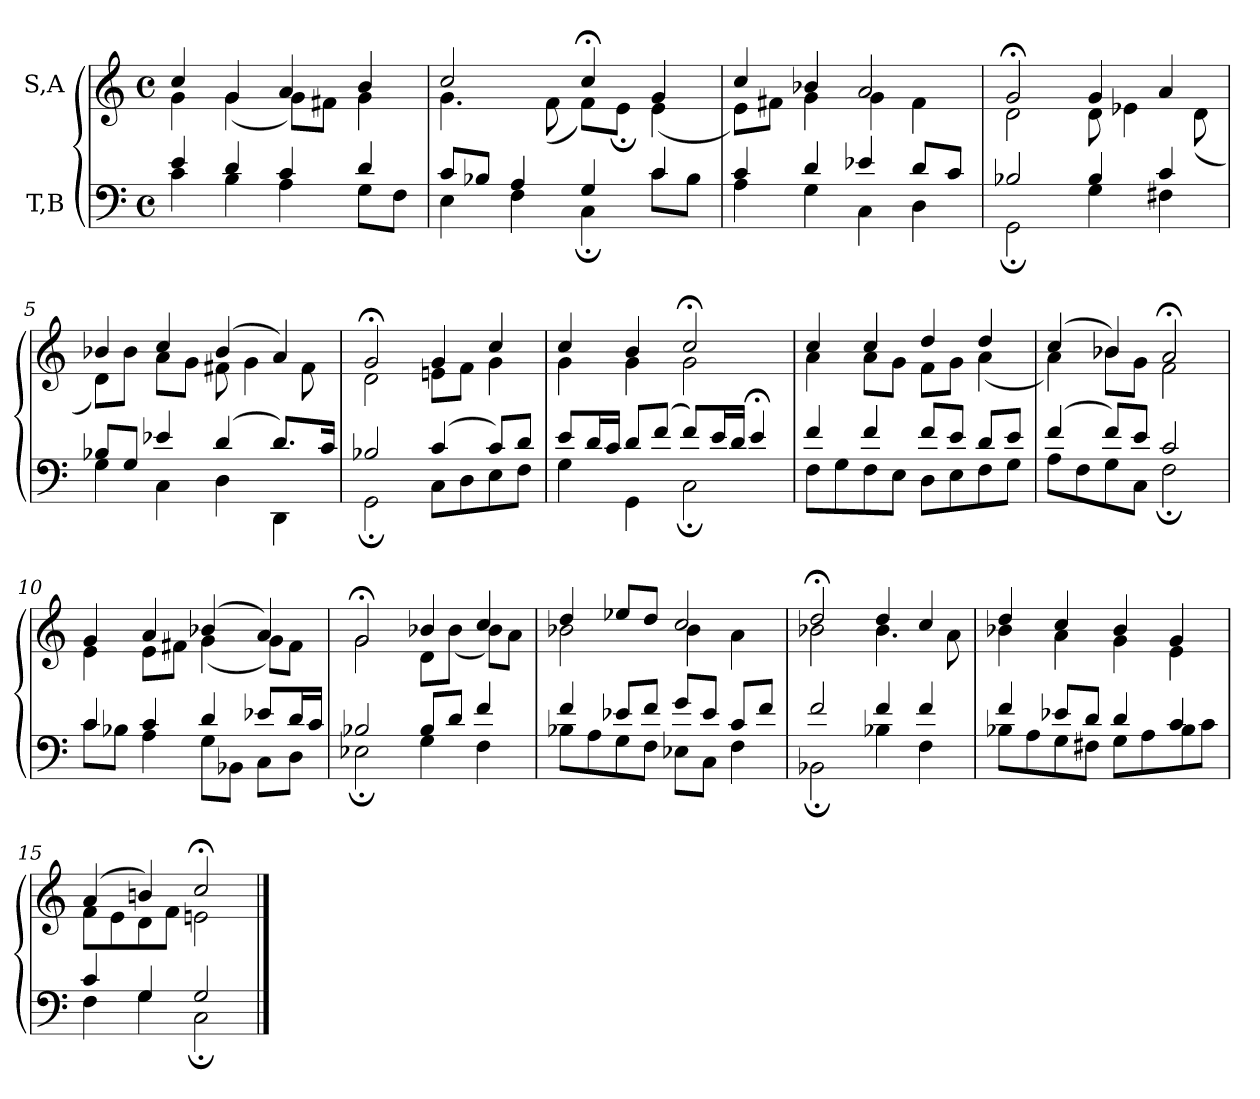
**kern	**kern
*part2	*part1
*staff2	*staff1
*I"T,B	*I"S,A
*clefF4	*clefG2
*k[]	*k[]
*M4/4	*M4/4
*met(c)	*met(c)
=1	=1
*^	*^
4e	4c	4cc	4g
4d	4B	4g	(<4g
4c	4A	4a	8gL)
.	.	.	8f#XJ
4d	8GL	4b	4g
.	8FJ	.	.
=2	=2	=2	=2
8cL	4E	2cc	4.g
8B-XJ	.	.	.
4A	4F	.	.
.	.	.	(<8f
4G	4C;	4cc;<	8fL)
.	.	.	8e;J
4c	8cL	4g	(<4e
.	8B-J	.	.
=3	=3	=3	=3
4c	4A	4cc	8eL)
.	.	.	8f#XJ
4d	4G	4b-X	4g
4e-X	4C	2a	4g
8dL	4D	.	4f#
8cJ	.	.	.
=4	=4	=4	=4
2B-X	2GG;	2g;<	2d
4B-	4G	4g	8d
.	.	.	4e-X
4c	4F#X	4a	.
.	.	.	(<8d
=5	=5	=5	=5
8B-XL	4G	4b-X	8dL)
8GJ	.	.	8b-J
4e-X	4C	4cc	8aL
.	.	.	8gJ
(>4d	4D	(>4b-	8f#X
.	.	.	4g
8.dL)	4DD	4a)	.
.	.	.	8f#
16cJk	.	.	.
=6	=6	=6	=6
2B-X	2GG;	2g;<	2d
(>4c	8CL	4g	8enL
.	8D	.	8fJ
8cL)	8E	4cc	4g
8dJ	8FJ	.	.
=7	=7	=7	=7
8eL	4G	4cc	4g
16dL	.	.	.
16cJJ	.	.	.
8dL	4GG	4b	4g
(>8fJ	.	.	.
8fL)	2C;	2cc;<	2g
16eL	.	.	.
16dJJ	.	.	.
4e;<	.	.	.
=8	=8	=8	=8
4f	8FL	4cc	4a
.	8G	.	.
4f	8F	4cc	8aL
.	8EJ	.	8gJ
8fL	8DL	4dd	8fL
8eJ	8E	.	8gJ
8dL	8F	4dd	(<4a
8eJ	8GJ	.	.
=9	=9	=9	=9
(>4f	8AL	(>4cc	4a)
.	8F	.	.
8fL)	8G	4b-X)	8b-L
8eJ	8CJ	.	8gJ
2c	2F;	2a;<	2f
=10	=10	=10	=10
4c	8cL	4g	4e
.	8B-XJ	.	.
4c	4A	4a	8eL
.	.	.	8f#XJ
4d	8GL	(>4b-X	(<4g
.	8BB-XJ	.	.
8e-XL	8CL	4a)	8gL)
16dL	8DJ	.	8f#J
16cJJ	.	.	.
=11	=11	=11	=11
2B-X	2E-X;	2g;<	2g
8B-L	4G	4b-X	8dL
8dJ	.	.	(<8b-J
4f	4F	4cc	8b-L)
.	.	.	8aJ
=12	=12	=12	=12
4f	8B-XL	4dd	2b-X
.	8A	.	.
8e-XL	8G	8ee-XL	.
8fJ	8FJ	8ddJ	.
8gL	8E-XL	2cc	4b-
8e-J	8CJ	.	.
8cL	4F	.	4a
8fJ	.	.	.
=13	=13	=13	=13
2f	2BB-X;	2dd;<	2b-X
4f	4B-X	4dd	4.b-
4f	4F	4cc	.
.	.	.	8a
=14	=14	=14	=14
4f	8B-XL	4dd	4b-X
.	8A	.	.
8e-XL	8G	4cc	4a
8dJ	8F#XJ	.	.
4d	8GL	4b-	4g
.	8A	.	.
4c	8B-	4g	4e
.	8cJ	.	.
=15	=15	=15	=15
4c	4F	(>4a	8fL
.	.	.	8e
4G	4G	4bn)	8d
.	.	.	8fJ
2G	2C;	2cc;<	2en
*v	*v	*	*
*	*v	*v
==	==
*-	*-
